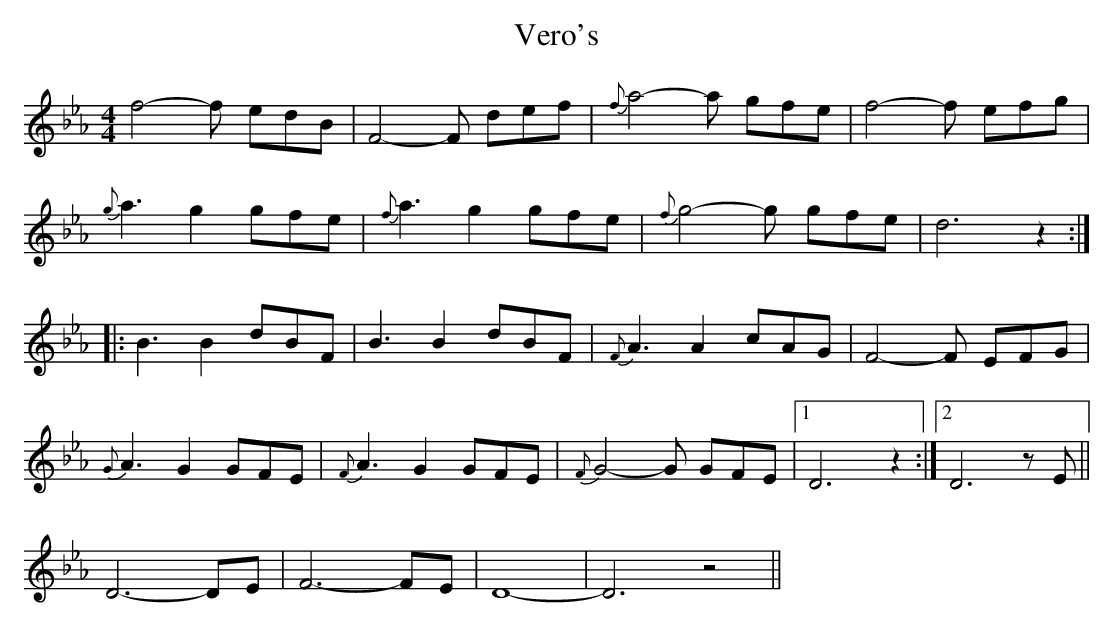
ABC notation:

X:1
T: Vero's
M: 4/4
L: 1/8
K: Ddor
K:Eb
f4- f edB|F4- F def|{f}a4-a gfe|f4- f efg|
{g}a3 g2 gfe|{f}a3 g2 gfe|{f}g4-g gfe|d6 z2:|
|:B3B2 dBF|B3B2 dBF|{F}A3 A2 cAG|F4- F EFG|
{G}A3 G2 GFE|{F}A3 G2 GFE|{F}G4-G GFE|1 D6 z2:|2 D6 zE||
D6-DE|F6-FE|D8-|D6 z4||
